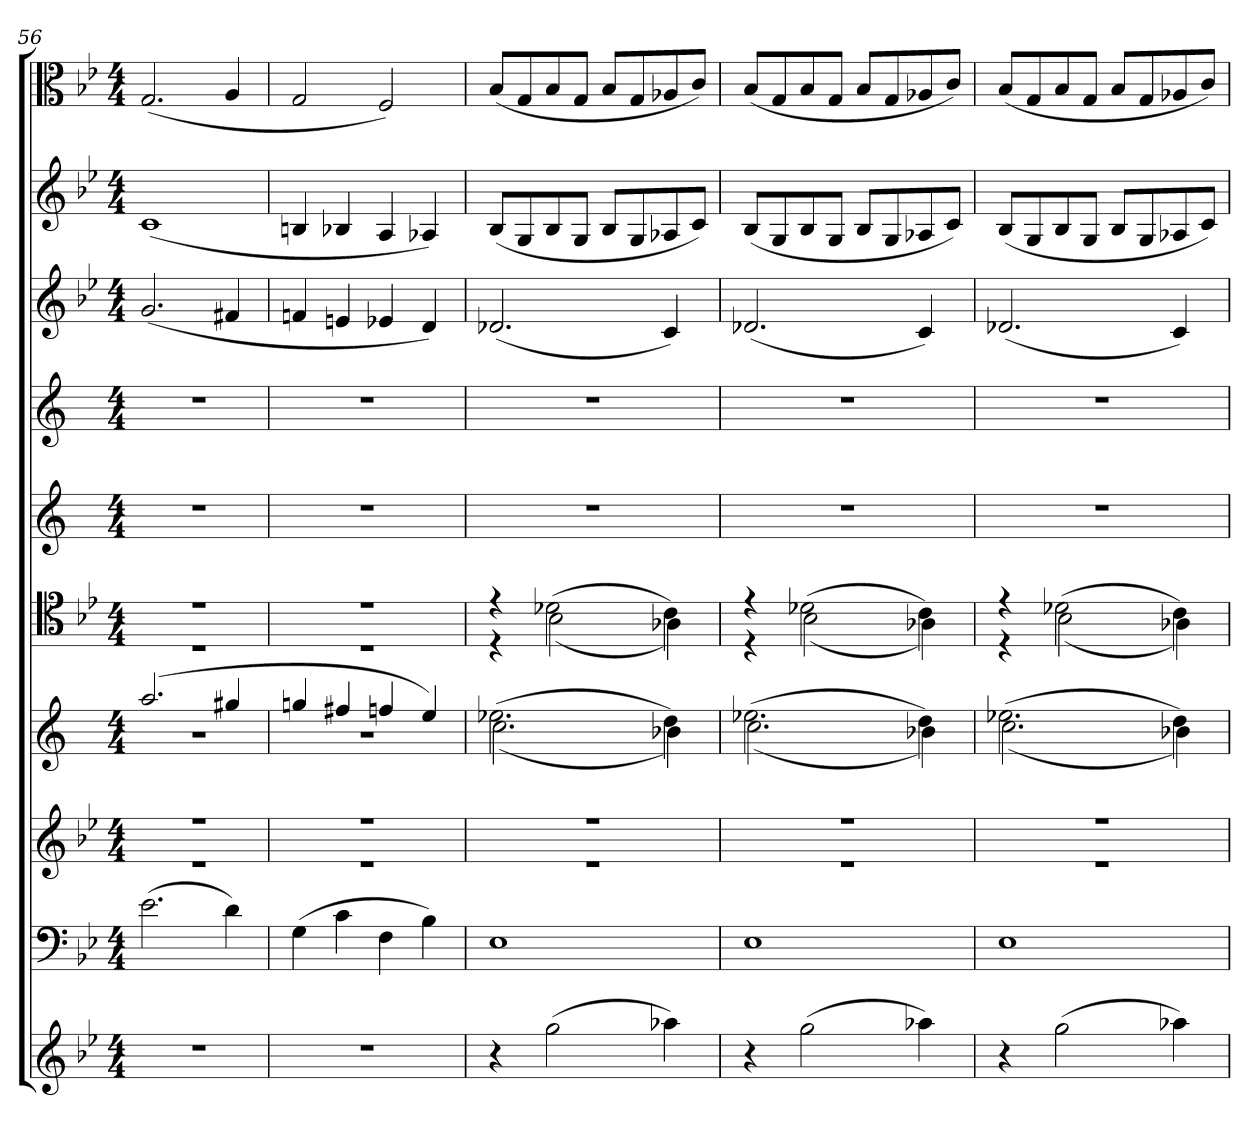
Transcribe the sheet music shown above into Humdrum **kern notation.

**kern	**kern	**kern	**kern	**kern	**kern	**kern	**kern	**kern	**kern
*part10	*part9	*part8	*part7	*part6	*part5	*part4	*part3	*part2	*part1
*staff10	*staff9	*staff8	*staff7	*staff6	*staff5	*staff4	*staff3	*staff2	*staff1
*clefG2	*clefF4	*clefG2	*clefG2	*clefC4	*clefG2	*clefG2	*clefG2	*clefG2	*clefC3
*k[b-e-]	*k[b-e-]	*k[b-e-]	*k[]	*k[b-e-]	*k[]	*k[]	*k[b-e-]	*k[b-e-]	*k[b-e-]
*g:	*g:	*g:	*	*g:	*	*	*g:	*g:	*g:
*M4/4	*M4/4	*M4/4	*M4/4	*M4/4	*M4/4	*M4/4	*M4/4	*M4/4	*M4/4
=56	=56	=56	=56	=56	=56	=56	=56	=56	=56
*	*	*^	*^	*^	*	*	*	*	*
1r	(2.e-\	1r	1r	(2.aa/	1r	1r	1r	1r	1r	(2.g/	(1c/	(2.G/
.	4d\)	.	.	4gg#X/	.	.	.	.	.	4f#X/	.	4A/
=57	=57	=57	=57	=57	=57	=57	=57	=57	=57	=57	=57	=57
1r	(4G\	1r	1r	4ggn/	1r	1r	1r	1r	1r	4fn/	4Bn/	2G/
.	4c\	.	.	4ff#X/	.	.	.	.	.	4en/	4B-X/	.
.	4F\	.	.	4ffn/	.	.	.	.	.	4e-X/	4A/	2F/)
.	4B-\)	.	.	4ee/)	.	.	.	.	.	4d/)	4A-X/)	.
=58	=58	=58	=58	=58	=58	=58	=58	=58	=58	=58	=58	=58
4r	1E-\	1r	1r	(2.ee-X\	(2.cc\	4r	4r	1r	1r	(2.d-X/	(8B-/L	(8B-/L
.	.	.	.	.	.	.	.	.	.	.	8G/	8G/
(2gg\	.	.	.	.	.	(2d-X\	(2B-\	.	.	.	8B-/	8B-/
.	.	.	.	.	.	.	.	.	.	.	8G/J	8G/J
.	.	.	.	.	.	.	.	.	.	.	8B-/L	8B-/L
.	.	.	.	.	.	.	.	.	.	.	8G/	8G/
4aa-X\)	.	.	.	4dd\)	4b-X\)	4c\)	4A-X\)	.	.	4c/)	8A-X/	8A-X/
.	.	.	.	.	.	.	.	.	.	.	8c/J)	8c/J)
=59	=59	=59	=59	=59	=59	=59	=59	=59	=59	=59	=59	=59
4r	1E-\	1r	1r	(2.ee-X\	(2.cc\	4r	4r	1r	1r	(2.d-X/	(8B-/L	(8B-/L
.	.	.	.	.	.	.	.	.	.	.	8G/	8G/
(2gg\	.	.	.	.	.	(2d-X\	(2B-\	.	.	.	8B-/	8B-/
.	.	.	.	.	.	.	.	.	.	.	8G/J	8G/J
.	.	.	.	.	.	.	.	.	.	.	8B-/L	8B-/L
.	.	.	.	.	.	.	.	.	.	.	8G/	8G/
4aa-X\)	.	.	.	4dd\)	4b-X\)	4c\)	4A-X\)	.	.	4c/)	8A-X/	8A-X/
.	.	.	.	.	.	.	.	.	.	.	8c/J)	8c/J)
=60	=60	=60	=60	=60	=60	=60	=60	=60	=60	=60	=60	=60
4r	1E-\	1r	1r	(2.ee-X\	(2.cc\	4r	4r	1r	1r	(2.d-X/	(8B-/L	(8B-/L
.	.	.	.	.	.	.	.	.	.	.	8G/	8G/
(2gg\	.	.	.	.	.	(2d-X\	(2B-\	.	.	.	8B-/	8B-/
.	.	.	.	.	.	.	.	.	.	.	8G/J	8G/J
.	.	.	.	.	.	.	.	.	.	.	8B-/L	8B-/L
.	.	.	.	.	.	.	.	.	.	.	8G/	8G/
4aa-X\)	.	.	.	4dd\)	4b-X\)	4c\)	4A-X\)	.	.	4c/)	8A-X/	8A-X/
.	.	.	.	.	.	.	.	.	.	.	8c/J)	8c/J)
*	*	*v	*v	*	*	*v	*v	*	*	*	*	*
*	*	*	*v	*v	*	*	*	*	*	*
=	=	=	=	=	=	=	=	=	=
*-	*-	*-	*-	*-	*-	*-	*-	*-	*-
